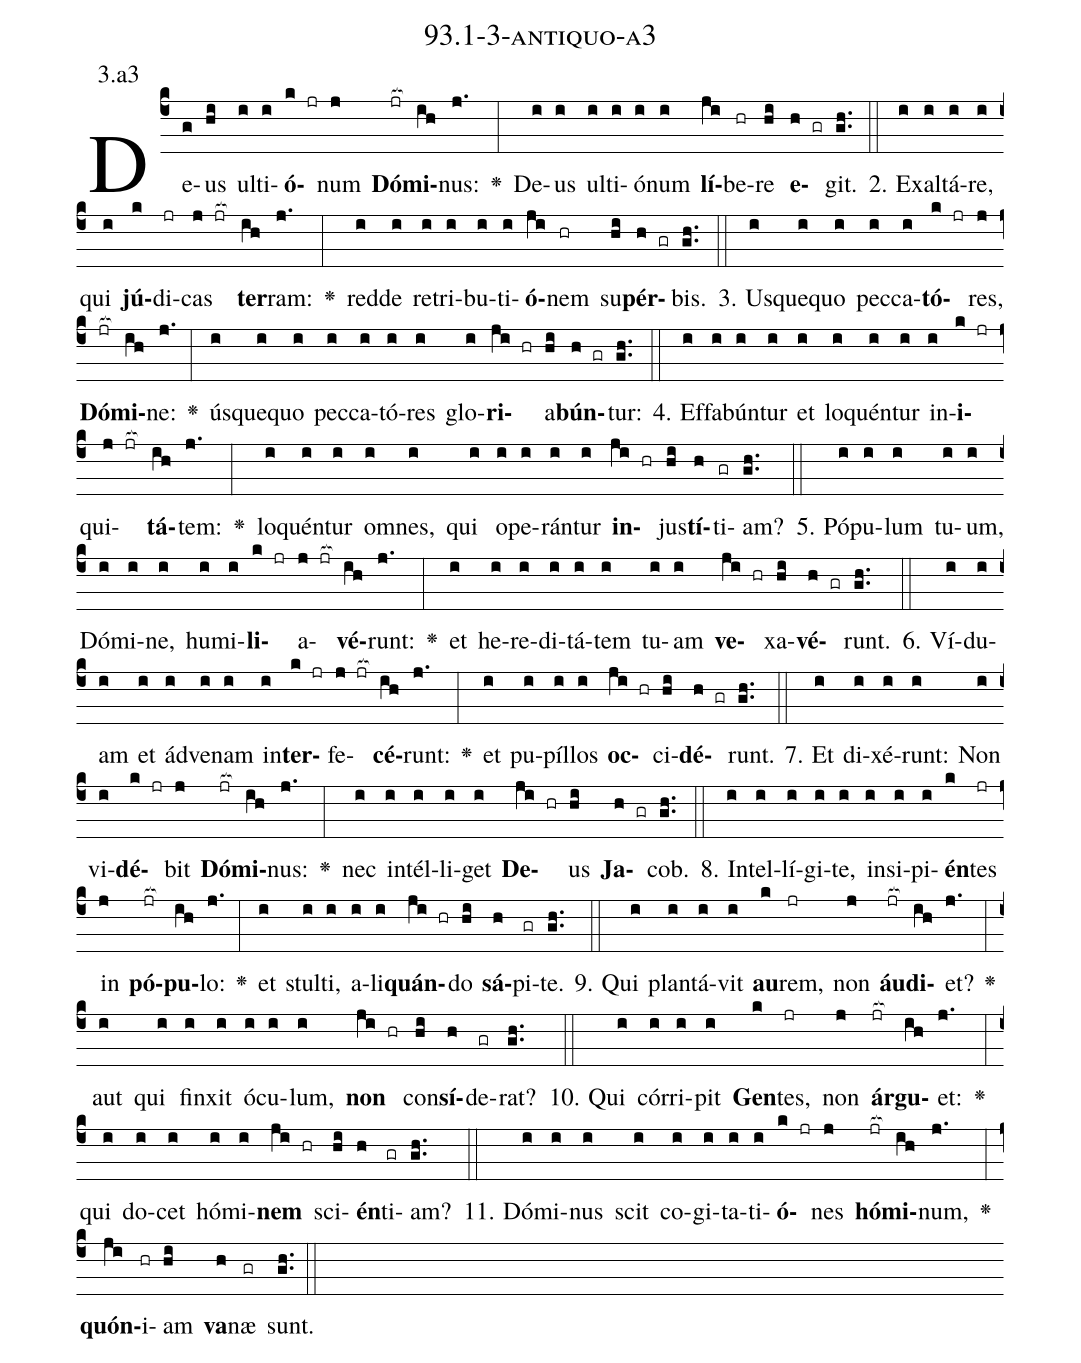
name: 93.1-3-antiquo-a3;
annotation: 3.a3;
%%
(c4)De(g)us(hi) ul(i)ti(i)<b>ó</b>(k jr)num(j) <b>Dó</b>(jr[ocb:1{])<b>mi</b>(ih[ocb:0}])nus:(j.) <v>\greheightstar</v>(:) De(i)us(i) ul(i)ti(i)ó(i)num(i) <b>lí</b>(ji)be(hr)re(hi) <b>e</b>(h gr)git.(gh..) (::)
2. Ex(i)al(i)tá(i)re,(i) qui(i) <b>jú</b>(k)di(jr)cas(j jr[ocb:1{]) <b>ter</b>(ih[ocb:0}])ram:(j.) <v>\greheightstar</v>(:) red(i)de(i) re(i)tri(i)bu(i)ti(i)<b>ó</b>(ji)nem(hr) su(hi)<b>pér</b>(h gr)bis.(gh..) (::)
3. Us(i)que(i)quo(i) pec(i)ca(i)<b>tó</b>(k jr)res,(j) <b>Dó</b>(jr[ocb:1{])<b>mi</b>(ih[ocb:0}])ne:(j.) <v>\greheightstar</v>(:) ús(i)que(i)quo(i) pec(i)ca(i)tó(i)res(i) glo(i)<b>ri</b>(ji hr)a(hi)<b>bún</b>(h gr)tur:(gh..) (::)
4. Ef(i)fa(i)bún(i)tur(i) et(i) lo(i)quén(i)tur(i) in(i)<b>i</b>(k jr)qui(j jr[ocb:1{])<b>tá</b>(ih[ocb:0}])tem:(j.) <v>\greheightstar</v>(:) lo(i)quén(i)tur(i) om(i)nes,(i) qui(i) o(i)pe(i)rán(i)tur(i) <b>in</b>(ji hr)jus(hi)<b>tí</b>(h)ti(gr)am?(gh..) (::)
5. Pó(i)pu(i)lum(i) tu(i)um,(i) Dó(i)mi(i)ne,(i) hu(i)mi(i)<b>li</b>(k jr)a(j jr[ocb:1{])<b>vé</b>(ih[ocb:0}])runt:(j.) <v>\greheightstar</v>(:) et(i) he(i)re(i)di(i)tá(i)tem(i) tu(i)am(i) <b>ve</b>(ji hr)xa(hi)<b>vé</b>(h gr)runt.(gh..) (::)
6. Ví(i)du(i)am(i) et(i) ád(i)ve(i)nam(i) in(i)<b>ter</b>(k jr)fe(j jr[ocb:1{])<b>cé</b>(ih[ocb:0}])runt:(j.) <v>\greheightstar</v>(:) et(i) pu(i)píl(i)los(i) <b>oc</b>(ji hr)ci(hi)<b>dé</b>(h gr)runt.(gh..) (::)
7. Et(i) di(i)xé(i)runt:(i) Non(i) vi(i)<b>dé</b>(k jr)bit(j) <b>Dó</b>(jr[ocb:1{])<b>mi</b>(ih[ocb:0}])nus:(j.) <v>\greheightstar</v>(:) nec(i) in(i)tél(i)li(i)get(i) <b>De</b>(ji hr)us(hi) <b>Ja</b>(h gr)cob.(gh..) (::)
8. In(i)tel(i)lí(i)gi(i)te,(i) in(i)si(i)pi(i)<b>én</b>(k)tes(jr) in(j) <b>pó</b>(jr[ocb:1{])<b>pu</b>(ih[ocb:0}])lo:(j.) <v>\greheightstar</v>(:) et(i) stul(i)ti,(i) a(i)li(i)<b>quán</b>(ji hr)do(hi) <b>sá</b>(h)pi(gr)te.(gh..) (::)
9. Qui(i) plan(i)tá(i)vit(i) <b>au</b>(k)rem,(jr) non(j) <b>áu</b>(jr[ocb:1{])<b>di</b>(ih[ocb:0}])et?(j.) <v>\greheightstar</v>(:) aut(i) qui(i) fin(i)xit(i) ó(i)cu(i)lum,(i) <b>non</b>(ji hr) con(hi)<b>sí</b>(h)de(gr)rat?(gh..) (::)
10. Qui(i) cór(i)ri(i)pit(i) <b>Gen</b>(k)tes,(jr) non(j) <b>ár</b>(jr[ocb:1{])<b>gu</b>(ih[ocb:0}])et:(j.) <v>\greheightstar</v>(:) qui(i) do(i)cet(i) hó(i)mi(i)<b>nem</b>(ji hr) sci(hi)<b>én</b>(h)ti(gr)am?(gh..) (::)
11. Dó(i)mi(i)nus(i) scit(i) co(i)gi(i)ta(i)ti(i)<b>ó</b>(k jr)nes(j) <b>hó</b>(jr[ocb:1{])<b>mi</b>(ih[ocb:0}])num,(j.) <v>\greheightstar</v>(:) <b>quón</b>(ji)i(hr)am(hi) <b>va</b>(h)næ(gr) sunt.(gh..) (::)
